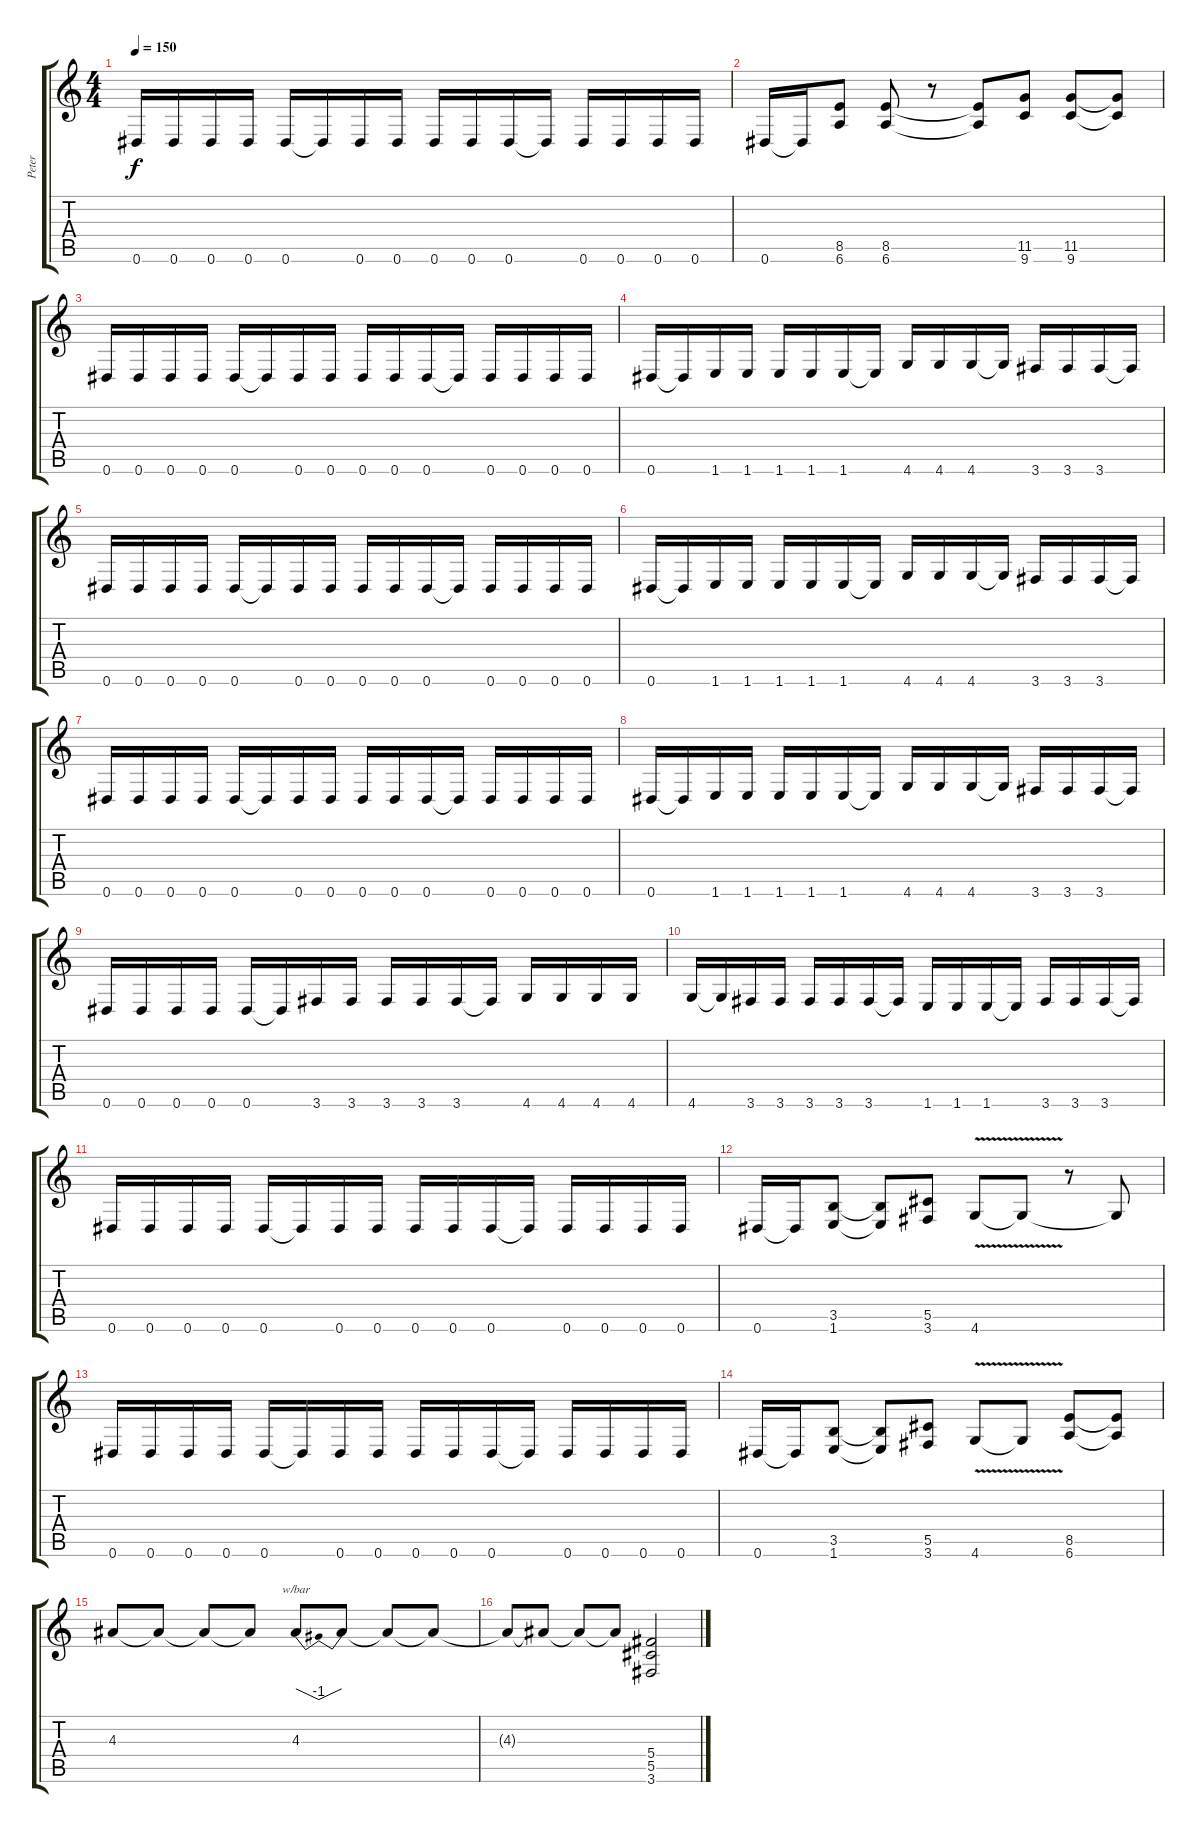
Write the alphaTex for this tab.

\track ("Peter" "Peter") {instrument distortionguitar}
\staff {score tabs}
\tuning (Eb4 Bb3 Gb3 Db3 Ab2 Eb2) {hide}
\ts (4 4)
\tempo 150
\clef g2
\ks c
0.6.16{dy f} 0.6.16 0.6.16 0.6.16 0.6.16 0.6{t}.16 0.6.16 0.6.16 0.6.16 0.6.16 0.6.16 0.6{t}.16 0.6.16 0.6.16 0.6.16 0.6.16 |
0.6.16 0.6{t}.16 (8.5 6.6).8 (8.5 6.6).8 r.8 (8.5{t} 6.6{t}).8 (11.5 9.6).8 (11.5 9.6).8 (11.5{t} 9.6{t}).8 |
0.6.16 0.6.16 0.6.16 0.6.16 0.6.16 0.6{t}.16 0.6.16 0.6.16 0.6.16 0.6.16 0.6.16 0.6{t}.16 0.6.16 0.6.16 0.6.16 0.6.16 |
0.6.16 0.6{t}.16 1.6.16 1.6.16 1.6.16 1.6.16 1.6.16 1.6{t}.16 4.6.16 4.6.16 4.6.16 4.6{t}.16 3.6.16 3.6.16 3.6.16 3.6{t}.16 |
0.6.16 0.6.16 0.6.16 0.6.16 0.6.16 0.6{t}.16 0.6.16 0.6.16 0.6.16 0.6.16 0.6.16 0.6{t}.16 0.6.16 0.6.16 0.6.16 0.6.16 |
0.6.16 0.6{t}.16 1.6.16 1.6.16 1.6.16 1.6.16 1.6.16 1.6{t}.16 4.6.16 4.6.16 4.6.16 4.6{t}.16 3.6.16 3.6.16 3.6.16 3.6{t}.16 |
0.6.16 0.6.16 0.6.16 0.6.16 0.6.16 0.6{t}.16 0.6.16 0.6.16 0.6.16 0.6.16 0.6.16 0.6{t}.16 0.6.16 0.6.16 0.6.16 0.6.16 |
0.6.16 0.6{t}.16 1.6.16 1.6.16 1.6.16 1.6.16 1.6.16 1.6{t}.16 4.6.16 4.6.16 4.6.16 4.6{t}.16 3.6.16 3.6.16 3.6.16 3.6{t}.16 |
0.6.16 0.6.16 0.6.16 0.6.16 0.6.16 0.6{t}.16 3.6.16 3.6.16 3.6.16 3.6.16 3.6.16 3.6{t}.16 4.6.16 4.6.16 4.6.16 4.6.16 |
4.6.16 4.6{t}.16 3.6.16 3.6.16 3.6.16 3.6.16 3.6.16 3.6{t}.16 1.6.16 1.6.16 1.6.16 1.6{t}.16 3.6.16 3.6.16 3.6.16 3.6{t}.16 |
0.6.16 0.6.16 0.6.16 0.6.16 0.6.16 0.6{t}.16 0.6.16 0.6.16 0.6.16 0.6.16 0.6.16 0.6{t}.16 0.6.16 0.6.16 0.6.16 0.6.16 |
0.6.16 0.6{t}.16 (3.5 1.6).8 (3.5{t} 1.6{t}).8 (5.5 3.6).8 4.6{v}.8 4.6{t}.8 r.8 4.6{t}.8 |
0.6.16 0.6.16 0.6.16 0.6.16 0.6.16 0.6{t}.16 0.6.16 0.6.16 0.6.16 0.6.16 0.6.16 0.6{t}.16 0.6.16 0.6.16 0.6.16 0.6.16 |
0.6.16 0.6{t}.16 (3.5 1.6).8 (3.5{t} 1.6{t}).8 (5.5 3.6).8 4.6{v}.8 4.6{t}.8 (8.5 6.6).8 (8.5{t} 6.6{t}).8 |
4.3.8 4.3{t}.8 4.3{t}.8 4.3{t}.8 4.3.8{tbe (dip default 0 0 30 -4 60 0)} 4.3{t}.8 4.3{t}.8 4.3{t}.8 |
4.3{t}.8 4.3{t}.8 4.3{t}.8 4.3{t}.8 (5.4 5.5 3.6).2
